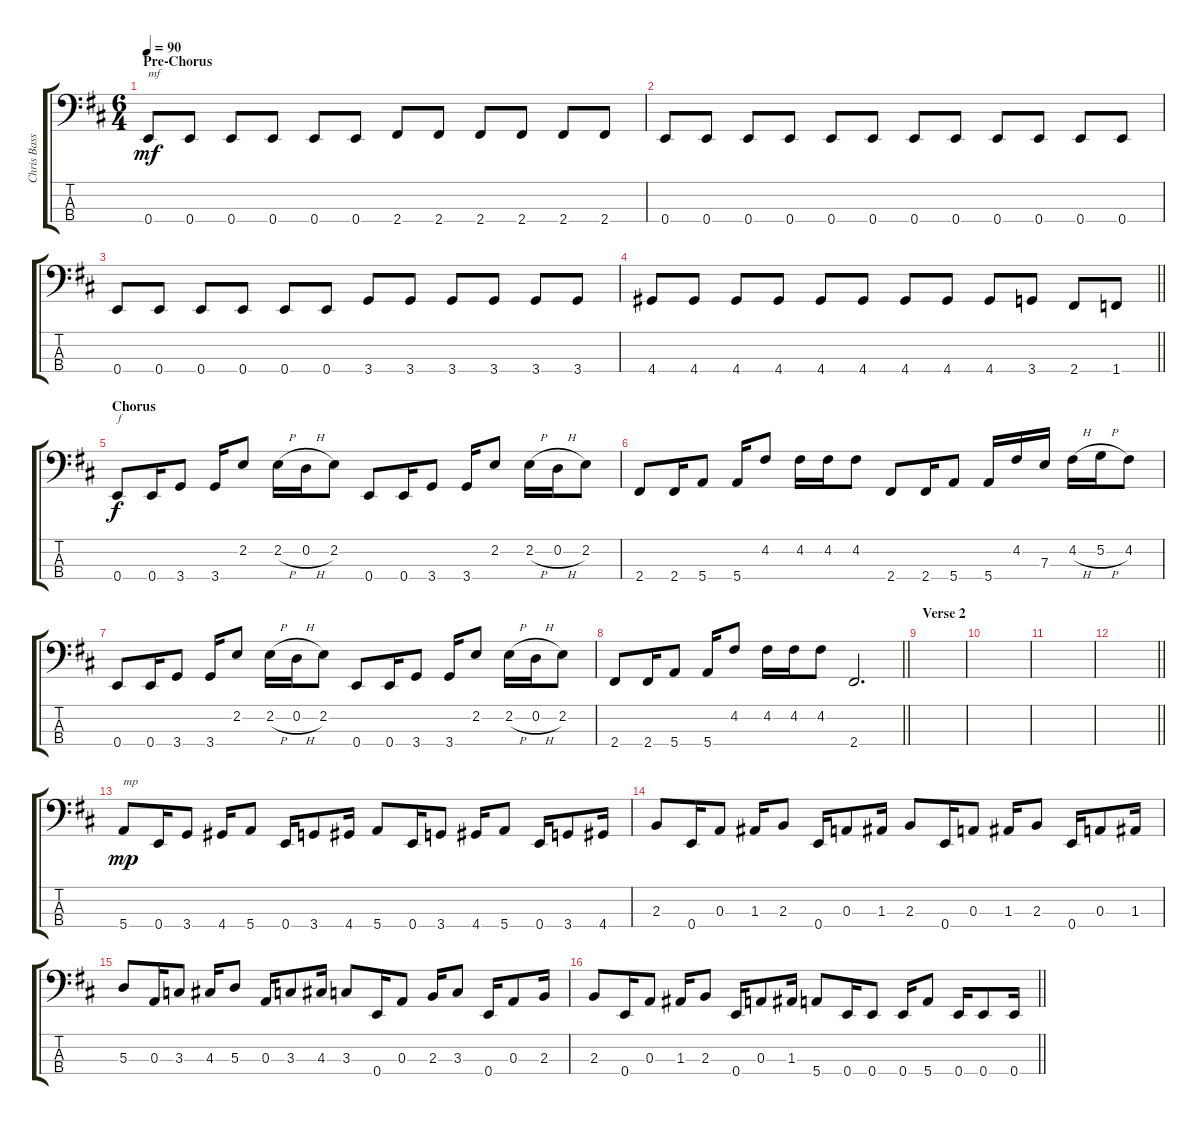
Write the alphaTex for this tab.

\track ("Chris Bass" "Chris Bass") {instrument electricbassfinger}
\staff {score tabs}
\tuning (G2 D2 A1 E1) {hide}
\ts (6 4)
\section ("" "Pre-Chorus")
\tempo 90
\clef f4
\ks bminor
0.4.8{txt "mf" dy mf} 0.4.8 0.4.8 0.4.8 0.4.8 0.4.8 2.4.8 2.4.8 2.4.8 2.4.8 2.4.8 2.4.8 |
0.4.8 0.4.8 0.4.8 0.4.8 0.4.8 0.4.8 0.4.8 0.4.8 0.4.8 0.4.8 0.4.8 0.4.8 |
0.4.8 0.4.8 0.4.8 0.4.8 0.4.8 0.4.8 3.4.8 3.4.8 3.4.8 3.4.8 3.4.8 3.4.8 |
\barLineRight lightlight
4.4.8 4.4.8 4.4.8 4.4.8 4.4.8 4.4.8 4.4.8 4.4.8 4.4.8 3.4.8 2.4.8 1.4.8 |
\section ("" "Chorus")
0.4.8{txt "f" dy f} 0.4.16 3.4.8 3.4.16 2.2.8 2.2{h}.16 0.2{h}.16 2.2.8 0.4.8 0.4.16 3.4.8 3.4.16 2.2.8 2.2{h}.16 0.2{h}.16 2.2.8 |
2.4.8 2.4.16 5.4.8 5.4.16 4.2.8 4.2.16 4.2.16 4.2.8 2.4.8 2.4.16 5.4.8 5.4.16 4.2.16 7.3.16 4.2{h}.16 5.2{h}.16 4.2.8 |
0.4.8 0.4.16 3.4.8 3.4.16 2.2.8 2.2{h}.16 0.2{h}.16 2.2.8 0.4.8 0.4.16 3.4.8 3.4.16 2.2.8 2.2{h}.16 0.2{h}.16 2.2.8 |
\barLineRight lightlight
2.4.8 2.4.16 5.4.8 5.4.16 4.2.8 4.2.16 4.2.16 4.2.8 2.4.2{d} |
\section ("" "Verse 2")
|
|
|
\barLineRight lightlight
|
\section ("" "")
5.4.8{txt "mp" dy mp} 0.4.16 3.4.8 4.4.16 5.4.8 0.4.16 3.4.8 4.4.16 5.4.8 0.4.16 3.4.8 4.4.16 5.4.8 0.4.16 3.4.8 4.4.16 |
2.3.8 0.4.16 0.3.8 1.3.16 2.3.8 0.4.16 0.3.8 1.3.16 2.3.8 0.4.16 0.3.8 1.3.16 2.3.8 0.4.16 0.3.8 1.3.16 |
5.3.8 0.3.16 3.3.8 4.3.16 5.3.8 0.3.16 3.3.8 4.3.16 3.3.8 0.4.16 0.3.8 2.3.16 3.3.8 0.4.16 0.3.8 2.3.16 |
\barLineRight lightlight
2.3.8 0.4.16 0.3.8 1.3.16 2.3.8 0.4.16 0.3.8 1.3.16 5.4.8 0.4.16 0.4.8 0.4.16 5.4.8 0.4.16 0.4.8 0.4.16
